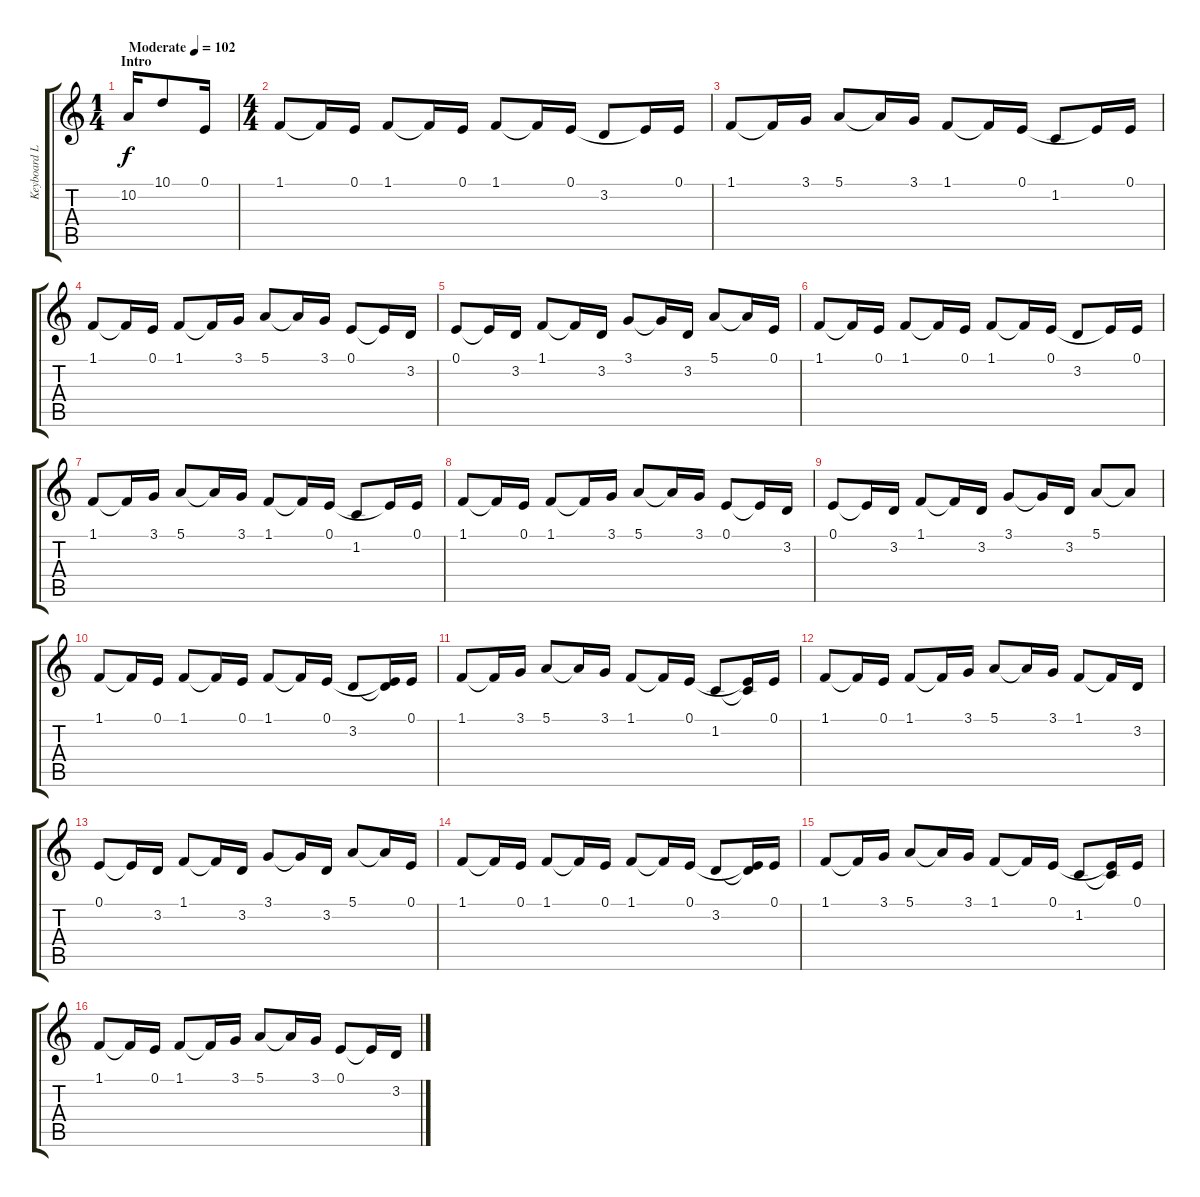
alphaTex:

\track ("Keyboard Left" "Keyboard L") {instrument acousticgrandpiano}
\staff {score tabs}
\tuning (E4 B3 G3 D3 A2 E2) {hide}
\ts (1 4)
\section ("" "Intro")
\tempo (102 "Moderate")
\clef g2
\ks c
10.2.16{dy f instrument acousticgrandpiano} 10.1.8 0.1.16 |
\ts (4 4)
1.1.8 1.1{t}.16 0.1.16 1.1.8 1.1{t}.16 0.1.16 1.1.8 1.1{t}.16 0.1.16 3.2.8 0.1{t}.16 0.1.16 |
1.1.8 1.1{t}.16 3.1.16 5.1.8 5.1{t}.16 3.1.16 1.1.8 1.1{t}.16 0.1.16 1.2.8 0.1{t}.16 0.1.16 |
1.1.8 1.1{t}.16 0.1.16 1.1.8 1.1{t}.16 3.1.16 5.1.8 5.1{t}.16 3.1.16 0.1.8 0.1{t}.16 3.2.16 |
0.1.8 0.1{t}.16 3.2.16 1.1.8 1.1{t}.16 3.2.16 3.1.8 3.1{t}.16 3.2.16 5.1.8 5.1{t}.16 0.1.16 |
1.1.8 1.1{t}.16 0.1.16 1.1.8 1.1{t}.16 0.1.16 1.1.8 1.1{t}.16 0.1.16 3.2.8 0.1{t}.16 0.1.16 |
1.1.8 1.1{t}.16 3.1.16 5.1.8 5.1{t}.16 3.1.16 1.1.8 1.1{t}.16 0.1.16 1.2.8 0.1{t}.16 0.1.16 |
1.1.8 1.1{t}.16 0.1.16 1.1.8 1.1{t}.16 3.1.16 5.1.8 5.1{t}.16 3.1.16 0.1.8 0.1{t}.16 3.2.16 |
0.1.8 0.1{t}.16 3.2.16 1.1.8 1.1{t}.16 3.2.16 3.1.8 3.1{t}.16 3.2.16 5.1.8 5.1{t}.8 |
1.1.8 1.1{t}.16 0.1.16 1.1.8 1.1{t}.16 0.1.16 1.1.8 1.1{t}.16 0.1.16 3.2.8 (0.1{t} 3.2{t}).16 0.1.16 |
1.1.8 1.1{t}.16 3.1.16 5.1.8 5.1{t}.16 3.1.16 1.1.8 1.1{t}.16 0.1.16 1.2.8 (0.1{t} 1.2{t}).16 0.1.16 |
1.1.8 1.1{t}.16 0.1.16 1.1.8 1.1{t}.16 3.1.16 5.1.8 5.1{t}.16 3.1.16 1.1.8 1.1{t}.16 3.2.16 |
0.1.8 0.1{t}.16 3.2.16 1.1.8 1.1{t}.16 3.2.16 3.1.8 3.1{t}.16 3.2.16 5.1.8 5.1{t}.16 0.1.16 |
1.1.8 1.1{t}.16 0.1.16 1.1.8 1.1{t}.16 0.1.16 1.1.8 1.1{t}.16 0.1.16 3.2.8 (0.1{t} 3.2{t}).16 0.1.16 |
1.1.8 1.1{t}.16 3.1.16 5.1.8 5.1{t}.16 3.1.16 1.1.8 1.1{t}.16 0.1.16 1.2.8 (0.1{t} 1.2{t}).16 0.1.16 |
1.1.8 1.1{t}.16 0.1.16 1.1.8 1.1{t}.16 3.1.16 5.1.8 5.1{t}.16 3.1.16 0.1.8 0.1{t}.16 3.2.16
